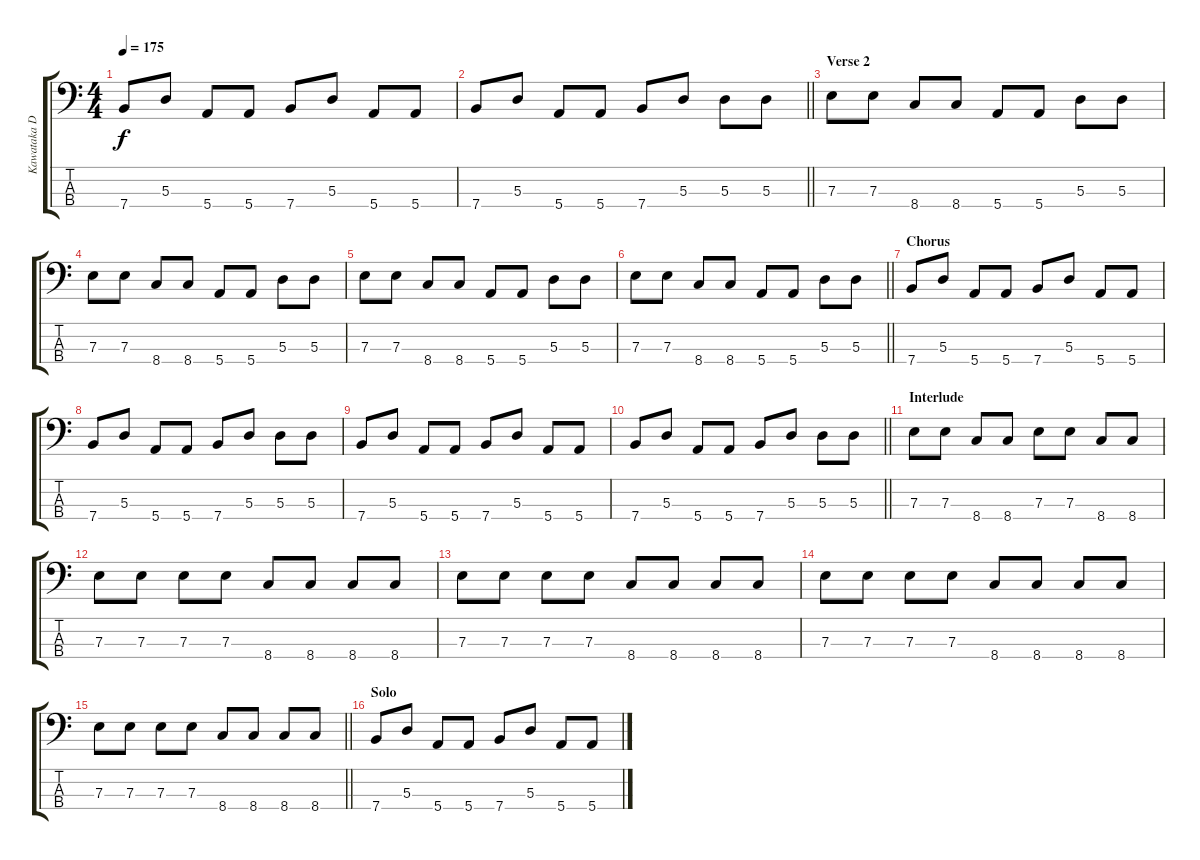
\track ("Kawataka Daisuke" "Kawataka D") {instrument electricbasspick}
\staff {score tabs}
\tuning (G2 D2 A1 E1) {hide}
\ts (4 4)
\tempo 175
\clef f4
\ks c
7.4.8{dy f} 5.3.8 5.4.8 5.4.8 7.4.8 5.3.8 5.4.8 5.4.8 |
\barLineRight lightlight
7.4.8 5.3.8 5.4.8 5.4.8 7.4.8 5.3.8 5.3.8 5.3.8 |
\section ("" "Verse 2")
7.3.8 7.3.8 8.4.8 8.4.8 5.4.8 5.4.8 5.3.8 5.3.8 |
7.3.8 7.3.8 8.4.8 8.4.8 5.4.8 5.4.8 5.3.8 5.3.8 |
7.3.8 7.3.8 8.4.8 8.4.8 5.4.8 5.4.8 5.3.8 5.3.8 |
\barLineRight lightlight
7.3.8 7.3.8 8.4.8 8.4.8 5.4.8 5.4.8 5.3.8 5.3.8 |
\section ("" "Chorus")
7.4.8 5.3.8 5.4.8 5.4.8 7.4.8 5.3.8 5.4.8 5.4.8 |
7.4.8 5.3.8 5.4.8 5.4.8 7.4.8 5.3.8 5.3.8 5.3.8 |
7.4.8 5.3.8 5.4.8 5.4.8 7.4.8 5.3.8 5.4.8 5.4.8 |
\barLineRight lightlight
7.4.8 5.3.8 5.4.8 5.4.8 7.4.8 5.3.8 5.3.8 5.3.8 |
\section ("" "Interlude")
7.3.8 7.3.8 8.4.8 8.4.8 7.3.8 7.3.8 8.4.8 8.4.8 |
7.3.8 7.3.8 7.3.8 7.3.8 8.4.8 8.4.8 8.4.8 8.4.8 |
7.3.8 7.3.8 7.3.8 7.3.8 8.4.8 8.4.8 8.4.8 8.4.8 |
7.3.8 7.3.8 7.3.8 7.3.8 8.4.8 8.4.8 8.4.8 8.4.8 |
\barLineRight lightlight
7.3.8 7.3.8 7.3.8 7.3.8 8.4.8 8.4.8 8.4.8 8.4.8 |
\section ("" "Solo")
7.4.8 5.3.8 5.4.8 5.4.8 7.4.8 5.3.8 5.4.8 5.4.8
